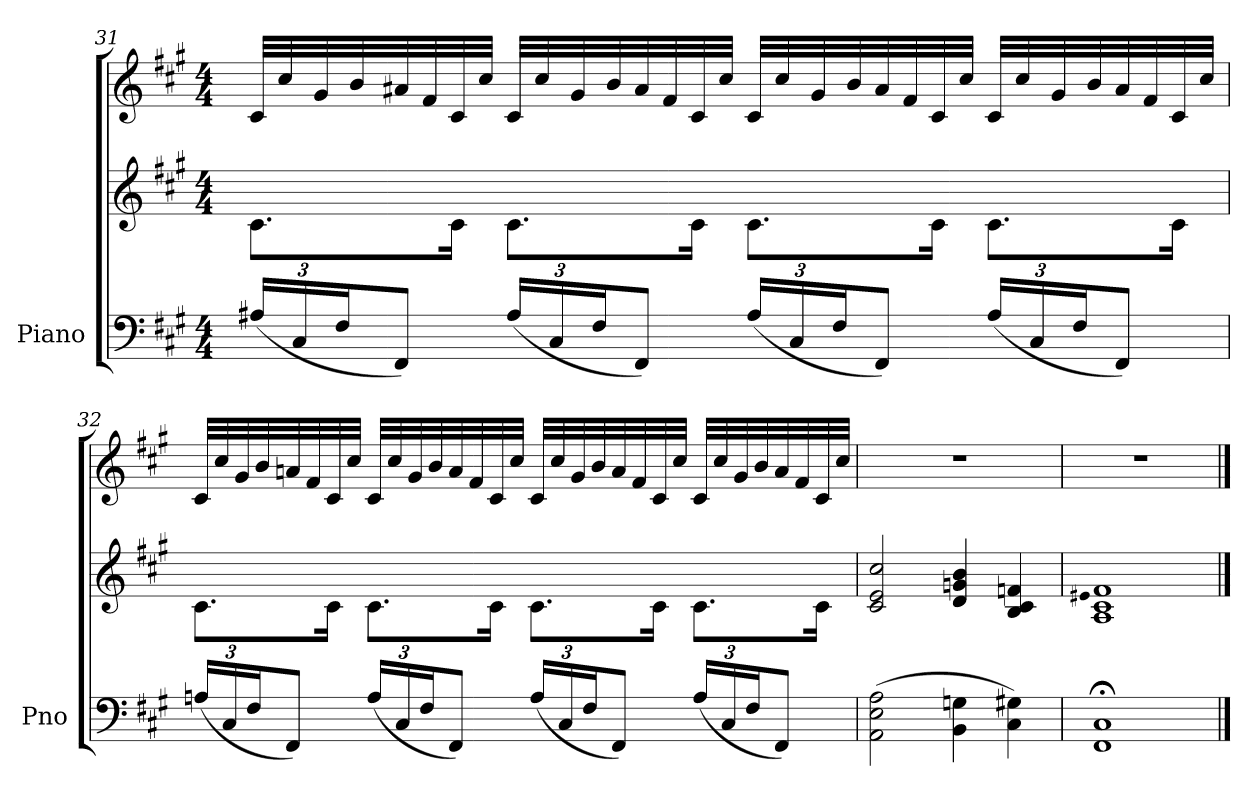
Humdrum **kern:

**kern	**kern	**kern
*part1	*part1	*part1
*staff3	*staff2	*staff1
*I"Piano	*	*
*I'Pno	*	*
*clefF4	*clefG2	*clefG2
*k[f#c#g#]	*k[f#c#g#]	*k[f#c#g#]
*f#:	*f#:	*f#:
*M4/4	*M4/4	*M4/4
=31	=31	=31
(24A#X/LL	8.c#\L	32c#/LLL
.	.	32cc#/
24C#/	.	.
.	.	32g#/
24F#/J	.	.
.	.	32b/
8FF#/J)	.	32a#X/
.	.	32f#/
.	16c#\Jk	32c#/
.	.	32cc#/JJJ
(24A#/LL	8.c#\L	32c#/LLL
.	.	32cc#/
24C#/	.	.
.	.	32g#/
24F#/J	.	.
.	.	32b/
8FF#/J)	.	32a#/
.	.	32f#/
.	16c#\Jk	32c#/
.	.	32cc#/JJJ
(24A#/LL	8.c#\L	32c#/LLL
.	.	32cc#/
24C#/	.	.
.	.	32g#/
24F#/J	.	.
.	.	32b/
8FF#/J)	.	32a#/
.	.	32f#/
.	16c#\Jk	32c#/
.	.	32cc#/JJJ
(24A#/LL	8.c#\L	32c#/LLL
.	.	32cc#/
24C#/	.	.
.	.	32g#/
24F#/J	.	.
.	.	32b/
8FF#/J)	.	32a#/
.	.	32f#/
.	16c#\Jk	32c#/
.	.	32cc#/JJJ
=32	=32	=32
(24An/LL	8.c#\L	32c#/LLL
.	.	32cc#/
24C#/	.	.
.	.	32g#/
24F#/J	.	.
.	.	32b/
8FF#/J)	.	32an/
.	.	32f#/
.	16c#\Jk	32c#/
.	.	32cc#/JJJ
(24A/LL	8.c#\L	32c#/LLL
.	.	32cc#/
24C#/	.	.
.	.	32g#/
24F#/J	.	.
.	.	32b/
8FF#/J)	.	32a/
.	.	32f#/
.	16c#\Jk	32c#/
.	.	32cc#/JJJ
(24A/LL	8.c#\L	32c#/LLL
.	.	32cc#/
24C#/	.	.
.	.	32g#/
24F#/J	.	.
.	.	32b/
8FF#/J)	.	32a/
.	.	32f#/
.	16c#\Jk	32c#/
.	.	32cc#/JJJ
(24A/LL	8.c#\L	32c#/LLL
.	.	32cc#/
24C#/	.	.
.	.	32g#/
24F#/J	.	.
.	.	32b/
8FF#/J)	.	32a/
.	.	32f#/
.	16c#\Jk	32c#/
.	.	32cc#/JJJ
=33	=33	=33
(2AA\ 2E\ 2A\	2c#/ 2e/ 2cc#/	1r
4BB\ 4Gn\	4d/ 4gn/ 4b/	.
4C#\ 4G#X\)	4B/ 4c#/ 4fn/	.
=34	=34	=34
.	qe#X	.
1FF#;< 1C#;<	1A 1c# 1f#	1r
==	==	==
*-	*-	*-
